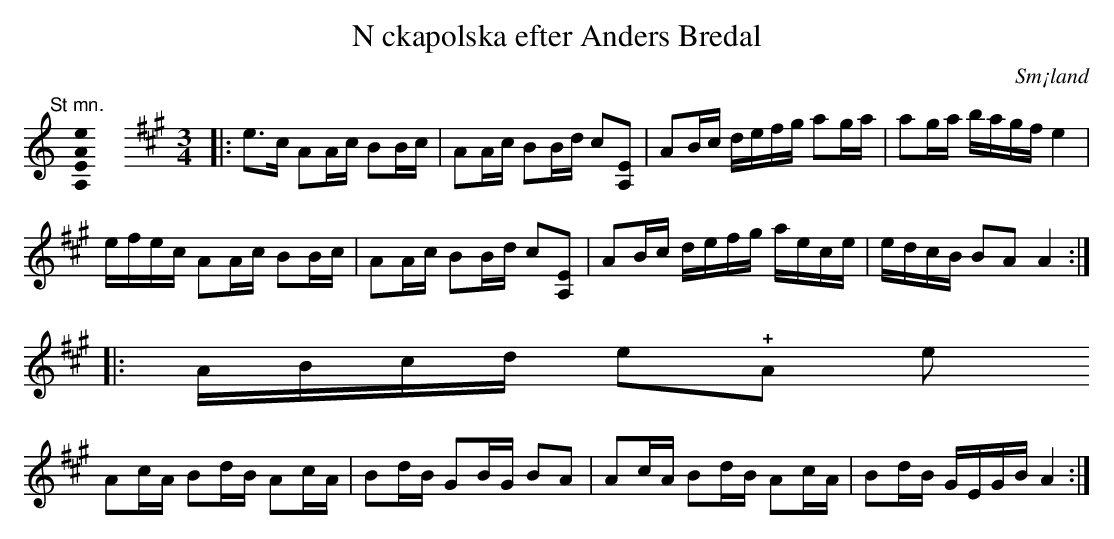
X:1
T:N ckapolska efter Anders Bredal
O:Sm¡land
M:none
K:A
[K:C]
"@-20,30 St mn."[A,EAe]0 \
M:3/4
L:1/8
K:A
|: e>c AA/2c/2 BB/2c/2 | AA/2c/2 BB/2d/2 c[EA,] | AB/2c/2 d/2e/2f/2g/2 ag/2a/2 | ag/2a/2 b/2a/2g/2f/2 e2 |
 e/2f/2e/2c/2 AA/2c/2 BB/2c/2 | AA/2c/2 BB/2d/2 c[EA,] | AB/2c/2 d/2e/2f/2g/2 a/2e/2c/2e/2 | e/2d/2c/2B/2 BA A2 :|
|: A/2B/2c/2d/2 e!+!A e+A | e/2f/2e/2c/2 e/2d/2c/2d/2 e/2d/2c/2d/2 | A/2B/2c/2d/2 e!+!A e!+!A | e/2f/2e/2c/2 d/2c/2d/2f/2 e2 |
 Ac/2A/2 Bd/2B/2 Ac/2A/2 | Bd/2B/2 GB/2G/2 BA | Ac/2A/2 Bd/2B/2 Ac/2A/2 | Bd/2B/2 G/2E/2G/2B/2 A2 :|
